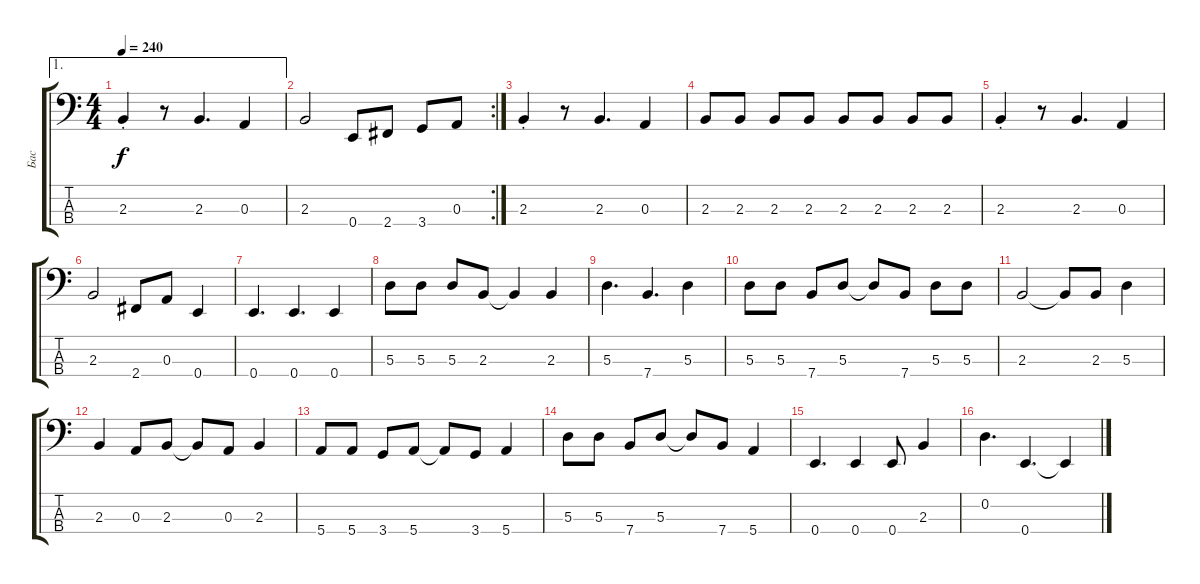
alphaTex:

\track ("Бас" "Бас") {instrument electricbassfinger}
\staff {score tabs}
\tuning (G2 D2 A1 E1) {hide}
\ae 1
\ts (4 4)
\tempo 240
\clef f4
\ks c
2.3{st}.4{dy f} r.8 2.3.4{d} 0.3.4 |
\rc 2
2.3.2 0.4.8 2.4.8 3.4.8 0.3.8 |
2.3{st}.4 r.8 2.3.4{d} 0.3.4 |
2.3.8 2.3.8 2.3.8 2.3.8 2.3.8 2.3.8 2.3.8 2.3.8 |
2.3{st}.4 r.8 2.3.4{d} 0.3.4 |
2.3.2 2.4.8 0.3.8 0.4.4 |
0.4.4{d} 0.4.4{d} 0.4.4 |
5.3.8 5.3.8 5.3.8 2.3.8 2.3{t}.4 2.3.4 |
5.3.4{d} 7.4.4{d} 5.3.4 |
5.3.8 5.3.8 7.4.8 5.3.8 5.3{t}.8 7.4.8 5.3.8 5.3.8 |
2.3.2 2.3{t}.8 2.3.8 5.3.4 |
2.3.4 0.3.8 2.3.8 2.3{t}.8 0.3.8 2.3.4 |
5.4.8 5.4.8 3.4.8 5.4.8 5.4{t}.8 3.4.8 5.4.4 |
5.3.8 5.3.8 7.4.8 5.3.8 5.3{t}.8 7.4.8 5.4.4 |
0.4.4{d} 0.4.4 0.4.8 2.3.4 |
0.2.4{d} 0.4.4{d} 0.4{t}.4
